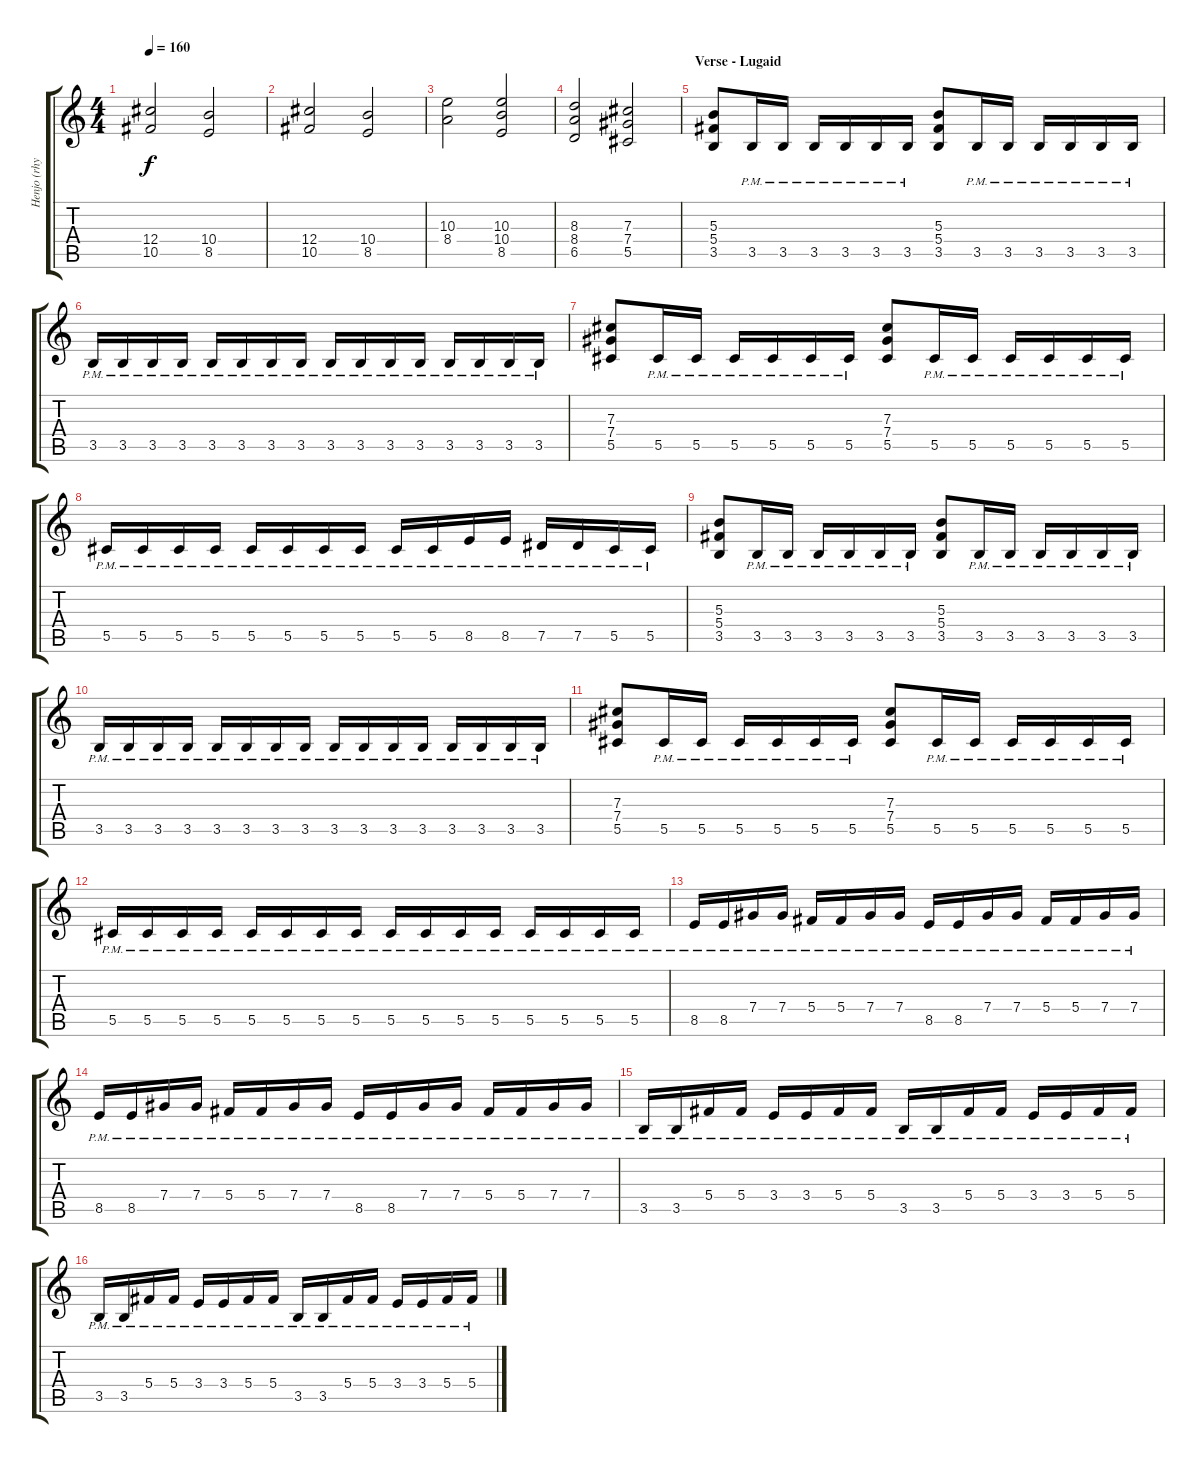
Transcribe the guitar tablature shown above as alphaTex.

\track ("Henjo (rhythm)" "Henjo (rhy") {instrument distortionguitar}
\staff {score tabs}
\tuning (Eb4 Bb3 Gb3 Db3 Ab2 Eb2) {hide}
\ts (4 4)
\tempo 160
\clef g2
\ks c
(12.4 10.5).2{dy f} (10.4 8.5).2 |
(12.4 10.5).2 (10.4 8.5).2 |
(10.3 8.4).2 (10.3 10.4 8.5).2 |
(8.3 8.4 6.5).2 (7.3 7.4 5.5).2 |
\section ("" "Verse - Lugaid")
(5.3 5.4 3.5).8 3.5{pm}.16 3.5{pm}.16 3.5{pm}.16 3.5{pm}.16 3.5{pm}.16 3.5{pm}.16 (5.3 5.4 3.5).8 3.5{pm}.16 3.5{pm}.16 3.5{pm}.16 3.5{pm}.16 3.5{pm}.16 3.5{pm}.16 |
3.5{pm}.16 3.5{pm}.16 3.5{pm}.16 3.5{pm}.16 3.5{pm}.16 3.5{pm}.16 3.5{pm}.16 3.5{pm}.16 3.5{pm}.16 3.5{pm}.16 3.5{pm}.16 3.5{pm}.16 3.5{pm}.16 3.5{pm}.16 3.5{pm}.16 3.5{pm}.16 |
(7.3 7.4 5.5).8 5.5{pm}.16 5.5{pm}.16 5.5{pm}.16 5.5{pm}.16 5.5{pm}.16 5.5{pm}.16 (7.3 7.4 5.5).8 5.5{pm}.16 5.5{pm}.16 5.5{pm}.16 5.5{pm}.16 5.5{pm}.16 5.5{pm}.16 |
5.5{pm}.16 5.5{pm}.16 5.5{pm}.16 5.5{pm}.16 5.5{pm}.16 5.5{pm}.16 5.5{pm}.16 5.5{pm}.16 5.5{pm}.16 5.5{pm}.16 8.5{pm}.16 8.5{pm}.16 7.5{pm}.16 7.5{pm}.16 5.5{pm}.16 5.5{pm}.16 |
(5.3 5.4 3.5).8 3.5{pm}.16 3.5{pm}.16 3.5{pm}.16 3.5{pm}.16 3.5{pm}.16 3.5{pm}.16 (5.3 5.4 3.5).8 3.5{pm}.16 3.5{pm}.16 3.5{pm}.16 3.5{pm}.16 3.5{pm}.16 3.5{pm}.16 |
3.5{pm}.16 3.5{pm}.16 3.5{pm}.16 3.5{pm}.16 3.5{pm}.16 3.5{pm}.16 3.5{pm}.16 3.5{pm}.16 3.5{pm}.16 3.5{pm}.16 3.5{pm}.16 3.5{pm}.16 3.5{pm}.16 3.5{pm}.16 3.5{pm}.16 3.5{pm}.16 |
(7.3 7.4 5.5).8 5.5{pm}.16 5.5{pm}.16 5.5{pm}.16 5.5{pm}.16 5.5{pm}.16 5.5{pm}.16 (7.3 7.4 5.5).8 5.5{pm}.16 5.5{pm}.16 5.5{pm}.16 5.5{pm}.16 5.5{pm}.16 5.5{pm}.16 |
5.5{pm}.16 5.5{pm}.16 5.5{pm}.16 5.5{pm}.16 5.5{pm}.16 5.5{pm}.16 5.5{pm}.16 5.5{pm}.16 5.5{pm}.16 5.5{pm}.16 5.5{pm}.16 5.5{pm}.16 5.5{pm}.16 5.5{pm}.16 5.5{pm}.16 5.5{pm}.16 |
8.5{pm}.16 8.5{pm}.16 7.4{pm}.16 7.4{pm}.16 5.4{pm}.16 5.4{pm}.16 7.4{pm}.16 7.4{pm}.16 8.5{pm}.16 8.5{pm}.16 7.4{pm}.16 7.4{pm}.16 5.4{pm}.16 5.4{pm}.16 7.4{pm}.16 7.4{pm}.16 |
8.5{pm}.16 8.5{pm}.16 7.4{pm}.16 7.4{pm}.16 5.4{pm}.16 5.4{pm}.16 7.4{pm}.16 7.4{pm}.16 8.5{pm}.16 8.5{pm}.16 7.4{pm}.16 7.4{pm}.16 5.4{pm}.16 5.4{pm}.16 7.4{pm}.16 7.4{pm}.16 |
3.5{pm}.16 3.5{pm}.16 5.4{pm}.16 5.4{pm}.16 3.4{pm}.16 3.4{pm}.16 5.4{pm}.16 5.4{pm}.16 3.5{pm}.16 3.5{pm}.16 5.4{pm}.16 5.4{pm}.16 3.4{pm}.16 3.4{pm}.16 5.4{pm}.16 5.4{pm}.16 |
3.5{pm}.16 3.5{pm}.16 5.4{pm}.16 5.4{pm}.16 3.4{pm}.16 3.4{pm}.16 5.4{pm}.16 5.4{pm}.16 3.5{pm}.16 3.5{pm}.16 5.4{pm}.16 5.4{pm}.16 3.4{pm}.16 3.4{pm}.16 5.4{pm}.16 5.4{pm}.16
